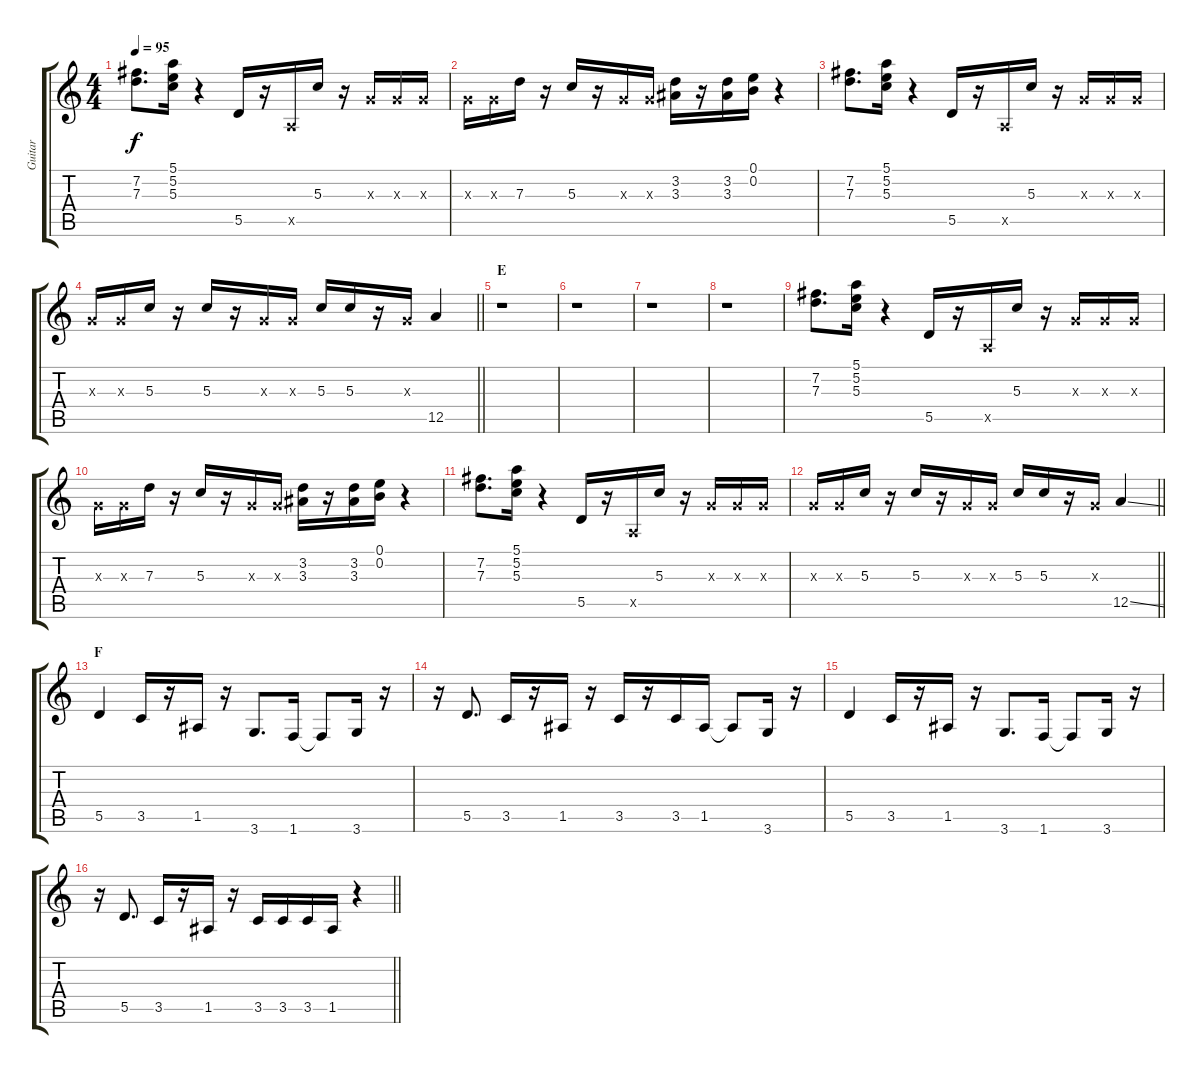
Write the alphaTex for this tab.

\track ("Guitar" "Guitar") {instrument electricguitarclean}
\staff {score tabs}
\tuning (E4 B3 G3 D3 A2 E2) {hide}
\ts (4 4)
\tempo 95
\clef g2
\ks c
(7.2 7.3).8{d dy f} (5.1 5.2 5.3).16 r.4 5.5.16 r.16 0.5{x}.16 5.3.16 r.16 0.3{x}.16 0.3{x}.16 0.3{x}.16 |
0.3{x}.16 0.3{x}.16 7.3.16 r.16 5.3.16 r.16 0.3{x}.16 0.3{x}.16 (3.2 3.3).16 r.16 (3.2 3.3).16 (0.1 0.2).16 r.4 |
(7.2 7.3).8{d} (5.1 5.2 5.3).16 r.4 5.5.16 r.16 0.5{x}.16 5.3.16 r.16 0.3{x}.16 0.3{x}.16 0.3{x}.16 |
\barLineRight lightlight
0.3{x}.16 0.3{x}.16 5.3.16 r.16 5.3.16 r.16 0.3{x}.16 0.3{x}.16 5.3.16 5.3.16 r.16 0.3{x}.16 12.5.4 |
\section ("" "E")
r.1 |
r.1 |
r.1 |
r.1 |
(7.2 7.3).8{d} (5.1 5.2 5.3).16 r.4 5.5.16 r.16 0.5{x}.16 5.3.16 r.16 0.3{x}.16 0.3{x}.16 0.3{x}.16 |
0.3{x}.16 0.3{x}.16 7.3.16 r.16 5.3.16 r.16 0.3{x}.16 0.3{x}.16 (3.2 3.3).16 r.16 (3.2 3.3).16 (0.1 0.2).16 r.4 |
(7.2 7.3).8{d} (5.1 5.2 5.3).16 r.4 5.5.16 r.16 0.5{x}.16 5.3.16 r.16 0.3{x}.16 0.3{x}.16 0.3{x}.16 |
\barLineRight lightlight
0.3{x}.16 0.3{x}.16 5.3.16 r.16 5.3.16 r.16 0.3{x}.16 0.3{x}.16 5.3.16 5.3.16 r.16 0.3{x}.16 12.5{ss}.4 |
\section ("" "F")
5.5.4 3.5.16 r.16 1.5.16 r.16 3.6.8{d} 1.6.16 1.6{t}.8 3.6.16 r.16 |
r.16 5.5.8{d} 3.5.16 r.16 1.5.16 r.16 3.5.16 r.16 3.5.16 1.5.16 1.5{t}.8 3.6.16 r.16 |
5.5.4 3.5.16 r.16 1.5.16 r.16 3.6.8{d} 1.6.16 1.6{t}.8 3.6.16 r.16 |
\barLineRight lightlight
r.16 5.5.8{d} 3.5.16 r.16 1.5.16 r.16 3.5.16 3.5.16 3.5.16 1.5.16 r.4
